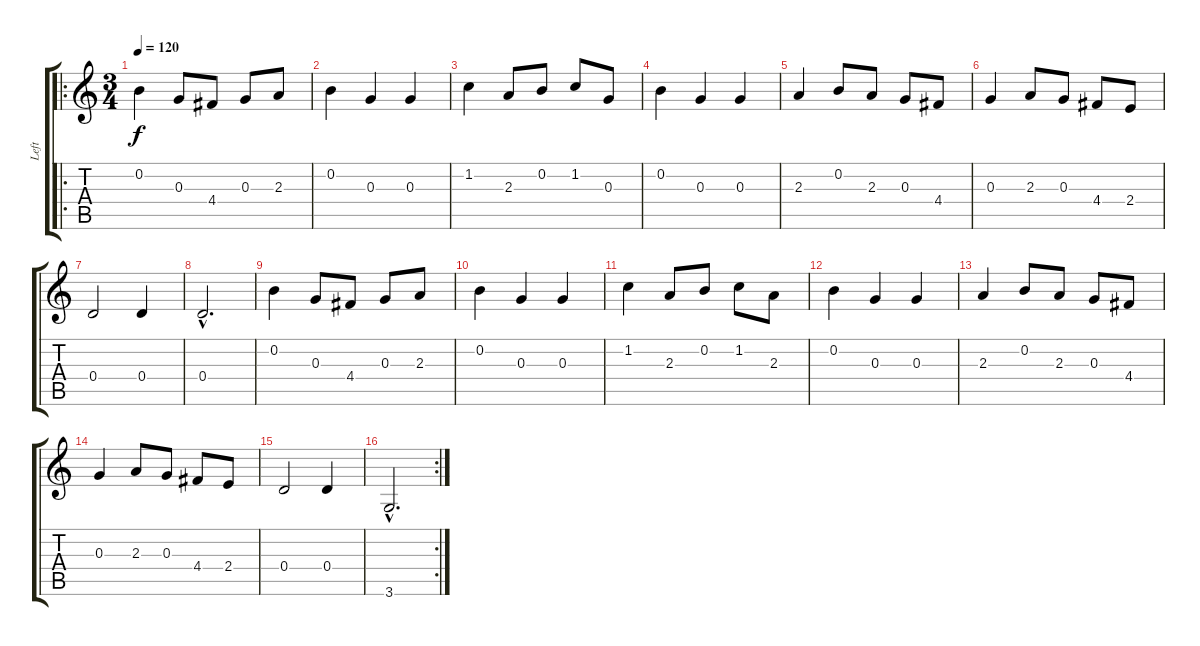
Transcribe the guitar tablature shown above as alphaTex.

\track ("Left" "Left") {instrument distortionguitar}
\staff {score tabs}
\tuning (E4 B3 G3 D3 A2 E2) {hide}
\ro
\ts (3 4)
\tempo 120
\clef g2
\ks c
0.2.4{dy f instrument distortionguitar} 0.3.8 4.4.8 0.3.8 2.3.8 |
0.2.4 0.3.4 0.3.4 |
1.2.4 2.3.8 0.2.8 1.2.8 0.3.8 |
0.2.4 0.3.4 0.3.4 |
2.3.4 0.2.8 2.3.8 0.3.8 4.4.8 |
0.3.4 2.3.8 0.3.8 4.4.8 2.4.8 |
0.4.2 0.4.4 |
0.4{hac}.2{d} |
0.2.4 0.3.8 4.4.8 0.3.8 2.3.8 |
0.2.4 0.3.4 0.3.4 |
1.2.4 2.3.8 0.2.8 1.2.8 2.3.8 |
0.2.4 0.3.4 0.3.4 |
2.3.4 0.2.8 2.3.8 0.3.8 4.4.8 |
0.3.4 2.3.8 0.3.8 4.4.8 2.4.8 |
0.4.2 0.4.4 |
\rc 2
3.6{hac}.2{d}
